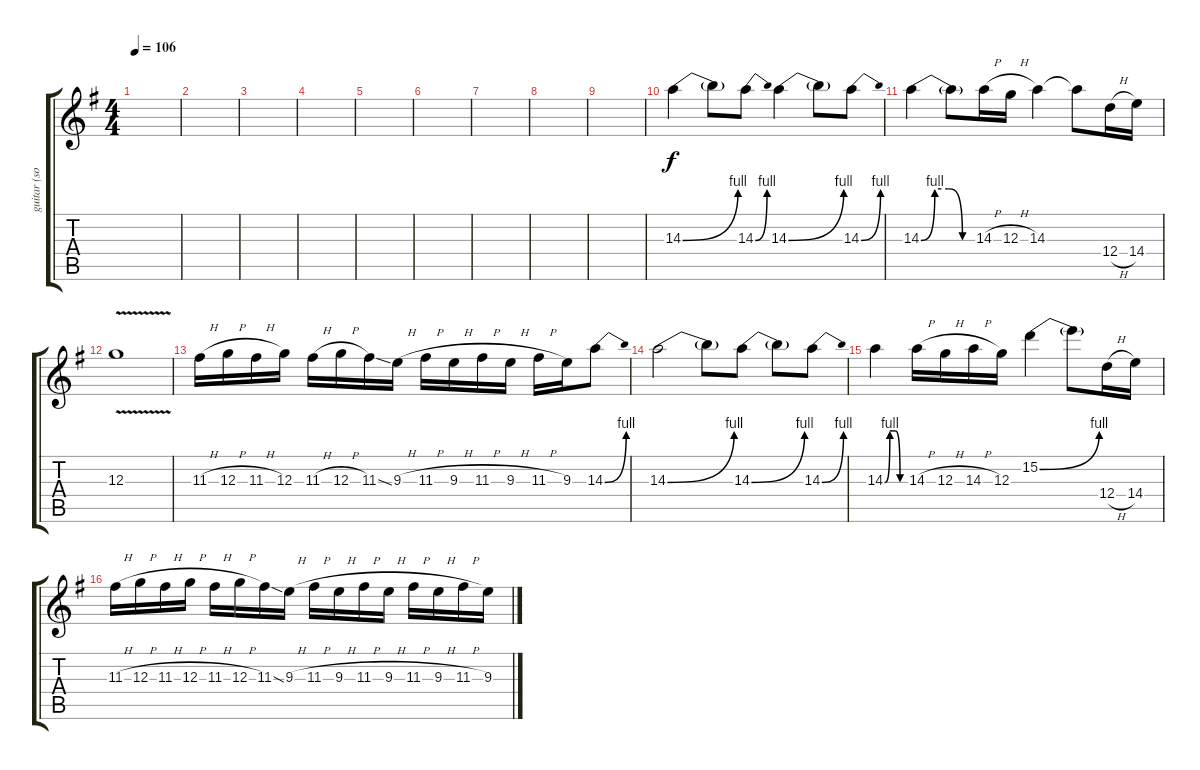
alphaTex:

\track ("guitar (solo)" "guitar (so") {instrument distortionguitar}
\staff {score tabs}
\tuning (E4 B3 G3 D3 A2 E2) {hide}
\ts (4 4)
\tempo 106
\clef g2
\ks eminor
|
|
|
|
|
|
|
|
|
14.3{be (bend 0 0 60 4)}.4 14.3{t}.8 14.3{be (bend 0 0 60 4)}.8 14.3{be (bend 0 0 60 4)}.4 14.3{t}.8 14.3{be (bend 0 0 60 4)}.8 |
14.3{be (custom 0 0 15 4 30 4 45 0 60 0)}.4 14.3{t}.8 14.3{h}.16 12.3{h}.16 14.3.4 14.3{t}.8 12.4{h}.16 14.4.16 |
12.3{v}.1 |
11.3{h}.16 12.3{h}.16 11.3{h}.16 12.3.16 11.3{h}.16 12.3{h}.16 11.3{ss}.16 9.3{h}.16 11.3{h}.16 9.3{h}.16 11.3{h}.16 9.3{h}.16 11.3{h}.16 9.3.16 14.3{be (bend 0 0 60 4)}.8 |
14.3{be (bend 0 0 60 4)}.2 14.3{t}.8 14.3{be (bend 0 0 60 4)}.8 14.3{t}.8 14.3{be (bend 0 0 60 4)}.8 |
14.3{be (custom 0 0 15 4 30 4 45 0 60 0)}.4 14.3{h}.16 12.3{h}.16 14.3{h}.16 12.3.16 15.2{be (bend 0 0 60 4)}.4 15.2{t}.8 12.4{h}.16 14.4.16 |
11.3{h}.16 12.3{h}.16 11.3{h}.16 12.3{h}.16 11.3{h}.16 12.3{h}.16 11.3{ss}.16 9.3{h}.16 11.3{h}.16 9.3{h}.16 11.3{h}.16 9.3{h}.16 11.3{h}.16 9.3{h}.16 11.3{h}.16 9.3.16
